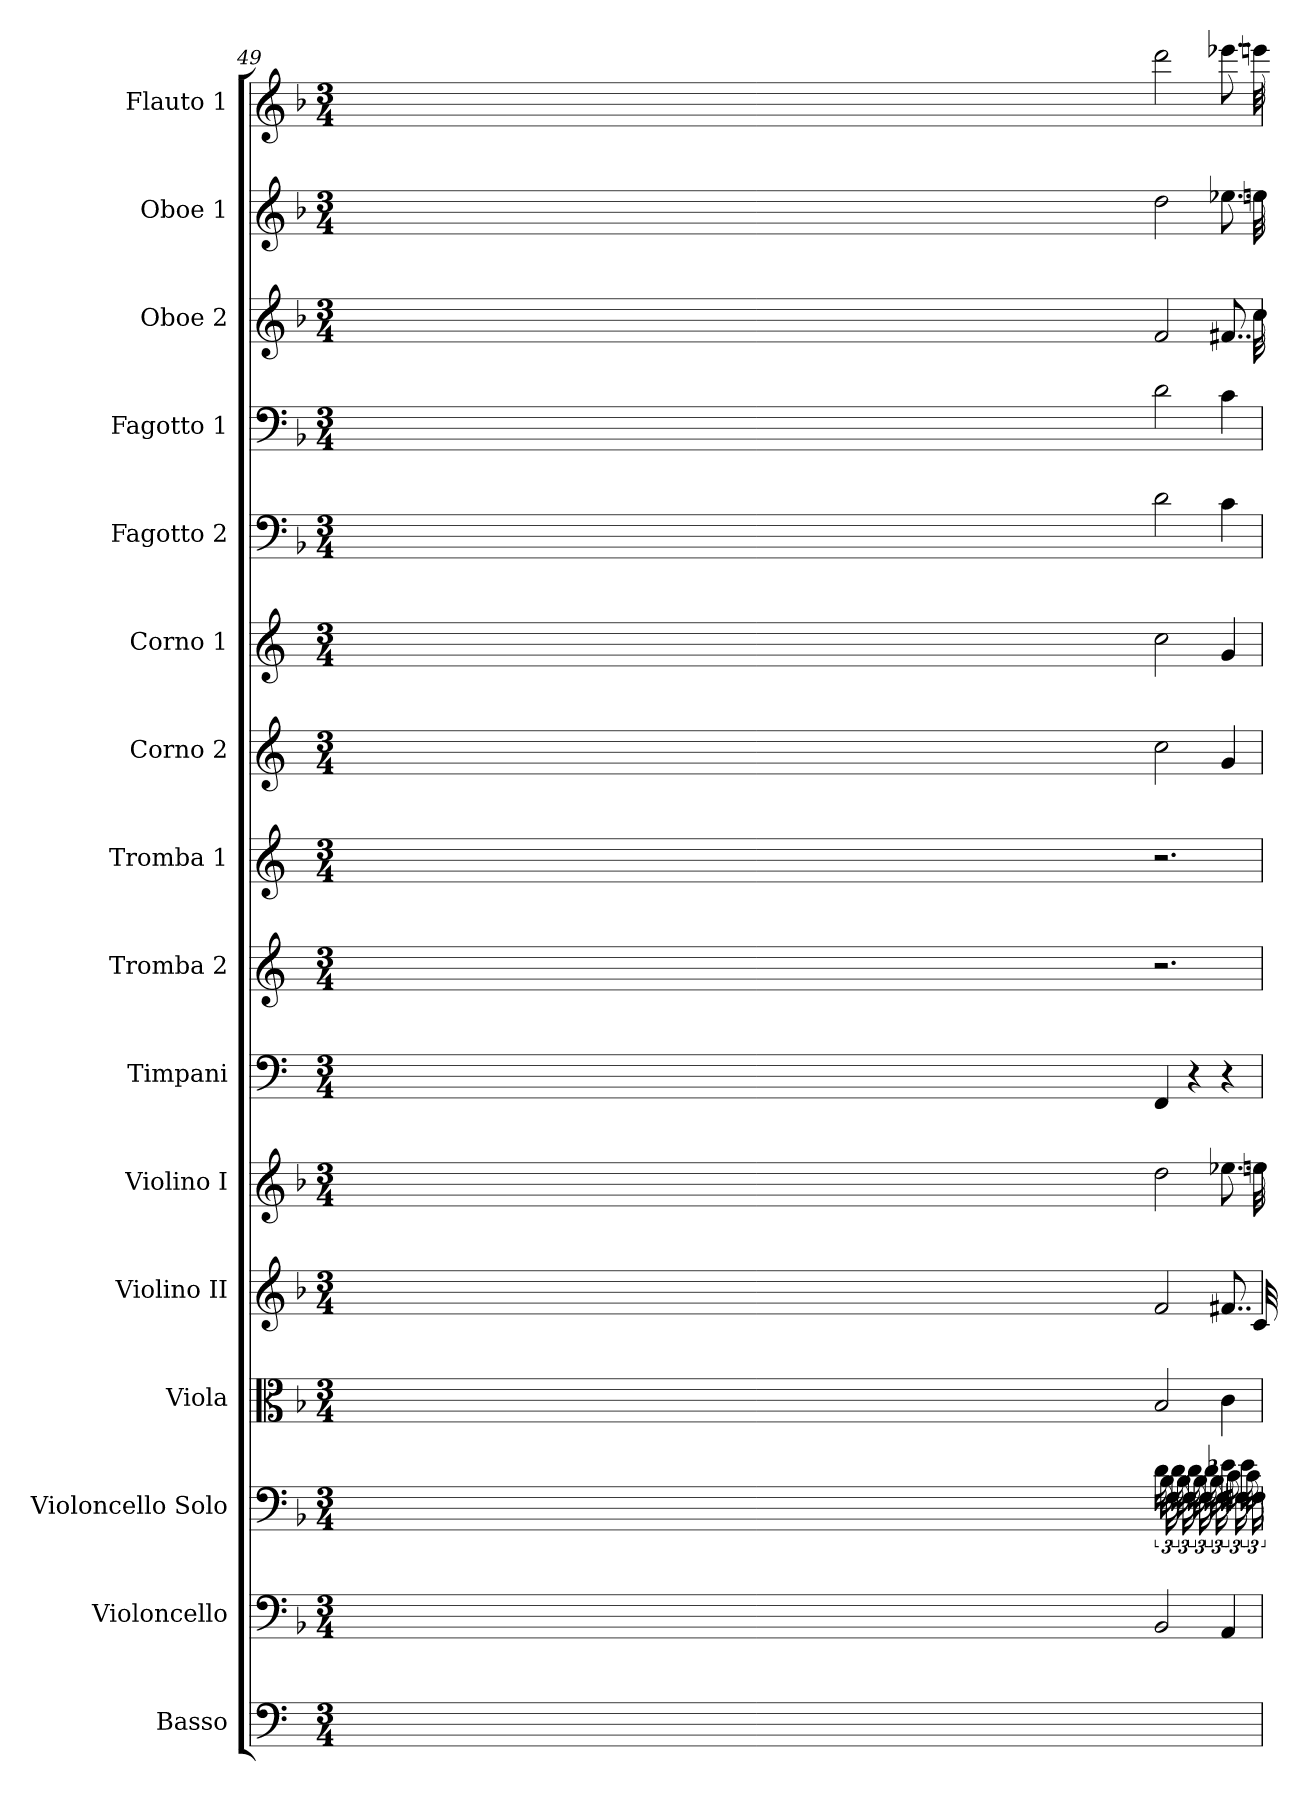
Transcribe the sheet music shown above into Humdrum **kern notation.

**kern	**kern	**kern	**kern	**kern	**kern	**kern	**kern	**kern	**kern	**kern	**kern	**kern	**kern	**kern	**kern
*part16	*part15	*part14	*part13	*part12	*part11	*part10	*part9	*part8	*part7	*part6	*part5	*part4	*part3	*part2	*part1
*staff16	*staff15	*staff14	*staff13	*staff12	*staff11	*staff10	*staff9	*staff8	*staff7	*staff6	*staff5	*staff4	*staff3	*staff2	*staff1
*I"Basso	*I"Violoncello	*I"Violoncello Solo	*I"Viola	*I"Violino II	*I"Violino I	*I"Timpani	*I"Tromba 2	*I"Tromba 1	*I"Corno 2	*I"Corno 1	*I"Fagotto 2	*I"Fagotto 1	*I"Oboe 2	*I"Oboe 1	*I"Flauto 1
*	*I'Vc	*I'Vc	*I'Vla	*I'Vln	*I'Vln	*	*	*	*	*	*	*	*I'Ob	*I'Ob	*I'Fl
*clefF4	*clefF4	*clefF4	*clefC3	*clefG2	*clefG2	*clefF4	*clefG2	*clefG2	*clefG2	*clefG2	*clefF4	*clefF4	*clefG2	*clefG2	*clefG2
*ITrd7c12	*	*	*	*	*	*	*ITrd1c2	*ITrd1c2	*ITrd4c7	*ITrd4c7	*	*	*	*	*
*	*k[b-]	*k[b-]	*k[b-]	*k[b-]	*k[b-]	*	*	*	*	*	*k[b-]	*k[b-]	*k[b-]	*k[b-]	*k[b-]
*M3/4	*M3/4	*M3/4	*M3/4	*M3/4	*M3/4	*M3/4	*M3/4	*M3/4	*M3/4	*M3/4	*M3/4	*M3/4	*M3/4	*M3/4	*M3/4
=49	=49	=49	=49	=49	=49	=49	=49	=49	=49	=49	=49	=49	=49	=49	=49
1ryy	1ryy	1ryy	1ryy	1ryy	1ryy	1ryy	1ryy	1ryy	1ryy	1ryy	1ryy	1ryy	1ryy	1ryy	1ryy
1ryy	1ryy	1ryy	1ryy	1ryy	1ryy	1ryy	1ryy	1ryy	1ryy	1ryy	1ryy	1ryy	1ryy	1ryy	1ryy
1ryy	1ryy	1ryy	1ryy	1ryy	1ryy	1ryy	1ryy	1ryy	1ryy	1ryy	1ryy	1ryy	1ryy	1ryy	1ryy
1ryy	1ryy	1ryy	1ryy	1ryy	1ryy	1ryy	1ryy	1ryy	1ryy	1ryy	1ryy	1ryy	1ryy	1ryy	1ryy
1ryy	1ryy	1ryy	1ryy	1ryy	1ryy	1ryy	1ryy	1ryy	1ryy	1ryy	1ryy	1ryy	1ryy	1ryy	1ryy
1ryy	1ryy	1ryy	1ryy	1ryy	1ryy	1ryy	1ryy	1ryy	1ryy	1ryy	1ryy	1ryy	1ryy	1ryy	1ryy
1ryy	1ryy	1ryy	1ryy	1ryy	1ryy	1ryy	1ryy	1ryy	1ryy	1ryy	1ryy	1ryy	1ryy	1ryy	1ryy
1ryy	1ryy	1ryy	1ryy	1ryy	1ryy	1ryy	1ryy	1ryy	1ryy	1ryy	1ryy	1ryy	1ryy	1ryy	1ryy
1ryy	1ryy	1ryy	1ryy	1ryy	1ryy	1ryy	1ryy	1ryy	1ryy	1ryy	1ryy	1ryy	1ryy	1ryy	1ryy
1ryy	1ryy	1ryy	1ryy	1ryy	1ryy	1ryy	1ryy	1ryy	1ryy	1ryy	1ryy	1ryy	1ryy	1ryy	1ryy
1ryy	1ryy	1ryy	1ryy	1ryy	1ryy	1ryy	1ryy	1ryy	1ryy	1ryy	1ryy	1ryy	1ryy	1ryy	1ryy
1ryy	1ryy	1ryy	1ryy	1ryy	1ryy	1ryy	1ryy	1ryy	1ryy	1ryy	1ryy	1ryy	1ryy	1ryy	1ryy
1ryy	1ryy	1ryy	1ryy	1ryy	1ryy	1ryy	1ryy	1ryy	1ryy	1ryy	1ryy	1ryy	1ryy	1ryy	1ryy
1ryy	1ryy	1ryy	1ryy	1ryy	1ryy	1ryy	1ryy	1ryy	1ryy	1ryy	1ryy	1ryy	1ryy	1ryy	1ryy
1ryy	1ryy	1ryy	1ryy	1ryy	1ryy	1ryy	1ryy	1ryy	1ryy	1ryy	1ryy	1ryy	1ryy	1ryy	1ryy
1ryy	1ryy	1ryy	1ryy	1ryy	1ryy	1ryy	1ryy	1ryy	1ryy	1ryy	1ryy	1ryy	1ryy	1ryy	1ryy
1ryy	1ryy	1ryy	1ryy	1ryy	1ryy	1ryy	1ryy	1ryy	1ryy	1ryy	1ryy	1ryy	1ryy	1ryy	1ryy
1ryy	1ryy	1ryy	1ryy	1ryy	1ryy	1ryy	1ryy	1ryy	1ryy	1ryy	1ryy	1ryy	1ryy	1ryy	1ryy
1ryy	1ryy	1ryy	1ryy	1ryy	1ryy	1ryy	1ryy	1ryy	1ryy	1ryy	1ryy	1ryy	1ryy	1ryy	1ryy
1ryy	1ryy	1ryy	1ryy	1ryy	1ryy	1ryy	1ryy	1ryy	1ryy	1ryy	1ryy	1ryy	1ryy	1ryy	1ryy
1ryy	1ryy	1ryy	1ryy	1ryy	1ryy	1ryy	1ryy	1ryy	1ryy	1ryy	1ryy	1ryy	1ryy	1ryy	1ryy
1ryy	1ryy	1ryy	1ryy	1ryy	1ryy	1ryy	1ryy	1ryy	1ryy	1ryy	1ryy	1ryy	1ryy	1ryy	1ryy
1ryy	1ryy	1ryy	1ryy	1ryy	1ryy	1ryy	1ryy	1ryy	1ryy	1ryy	1ryy	1ryy	1ryy	1ryy	1ryy
1ryy	1ryy	1ryy	1ryy	1ryy	1ryy	1ryy	1ryy	1ryy	1ryy	1ryy	1ryy	1ryy	1ryy	1ryy	1ryy
1ryy	1ryy	1ryy	1ryy	1ryy	1ryy	1ryy	1ryy	1ryy	1ryy	1ryy	1ryy	1ryy	1ryy	1ryy	1ryy
1ryy	1ryy	1ryy	1ryy	1ryy	1ryy	1ryy	1ryy	1ryy	1ryy	1ryy	1ryy	1ryy	1ryy	1ryy	1ryy
1ryy	1ryy	1ryy	1ryy	1ryy	1ryy	1ryy	1ryy	1ryy	1ryy	1ryy	1ryy	1ryy	1ryy	1ryy	1ryy
1ryy	1ryy	1ryy	1ryy	1ryy	1ryy	1ryy	1ryy	1ryy	1ryy	1ryy	1ryy	1ryy	1ryy	1ryy	1ryy
1ryy	1ryy	1ryy	1ryy	1ryy	1ryy	1ryy	1ryy	1ryy	1ryy	1ryy	1ryy	1ryy	1ryy	1ryy	1ryy
1ryy	1ryy	1ryy	1ryy	1ryy	1ryy	1ryy	1ryy	1ryy	1ryy	1ryy	1ryy	1ryy	1ryy	1ryy	1ryy
1ryy	1ryy	1ryy	1ryy	1ryy	1ryy	1ryy	1ryy	1ryy	1ryy	1ryy	1ryy	1ryy	1ryy	1ryy	1ryy
1ryy	1ryy	1ryy	1ryy	1ryy	1ryy	1ryy	1ryy	1ryy	1ryy	1ryy	1ryy	1ryy	1ryy	1ryy	1ryy
1ryy	1ryy	1ryy	1ryy	1ryy	1ryy	1ryy	1ryy	1ryy	1ryy	1ryy	1ryy	1ryy	1ryy	1ryy	1ryy
1ryy	1ryy	1ryy	1ryy	1ryy	1ryy	1ryy	1ryy	1ryy	1ryy	1ryy	1ryy	1ryy	1ryy	1ryy	1ryy
1ryy	1ryy	1ryy	1ryy	1ryy	1ryy	1ryy	1ryy	1ryy	1ryy	1ryy	1ryy	1ryy	1ryy	1ryy	1ryy
1ryy	1ryy	1ryy	1ryy	1ryy	1ryy	1ryy	1ryy	1ryy	1ryy	1ryy	1ryy	1ryy	1ryy	1ryy	1ryy
4ryy	4ryy	4ryy	4ryy	4ryy	4ryy	4ryy	4ryy	4ryy	4ryy	4ryy	4ryy	4ryy	4ryy	4ryy	4ryy
2.ryy	2BB-	24d	2B-	2f	2dd	4FF	2.r	2.r	2f	2f	2d	2d	2f	2dd	2ddd
.	.	24B-	.	.	.	.	.	.	.	.	.	.	.	.	.
.	.	24F	.	.	.	.	.	.	.	.	.	.	.	.	.
.	.	24d	.	.	.	.	.	.	.	.	.	.	.	.	.
.	.	24B-	.	.	.	.	.	.	.	.	.	.	.	.	.
.	.	24F	.	.	.	.	.	.	.	.	.	.	.	.	.
.	.	24d	.	.	.	4r	.	.	.	.	.	.	.	.	.
.	.	24B-	.	.	.	.	.	.	.	.	.	.	.	.	.
.	.	24F	.	.	.	.	.	.	.	.	.	.	.	.	.
.	.	24d	.	.	.	.	.	.	.	.	.	.	.	.	.
.	.	24B-	.	.	.	.	.	.	.	.	.	.	.	.	.
.	.	24F	.	.	.	.	.	.	.	.	.	.	.	.	.
.	4AA	24e-X	4c	8..f#X	8..ee-X	4r	.	.	4c	4c	4c	4c	8..f#X	8..ee-X	8..eee-X
.	.	24c	.	.	.	.	.	.	.	.	.	.	.	.	.
.	.	24F#X	.	.	.	.	.	.	.	.	.	.	.	.	.
.	.	24e-	.	.	.	.	.	.	.	.	.	.	.	.	.
.	.	24c	.	.	.	.	.	.	.	.	.	.	.	.	.
.	.	24F#	.	.	.	.	.	.	.	.	.	.	.	.	.
.	.	.	.	32c	32een	.	.	.	.	.	.	.	32cc	32ee	32eeen
=	=	=	=	=	=	=	=	=	=	=	=	=	=	=	=
*-	*-	*-	*-	*-	*-	*-	*-	*-	*-	*-	*-	*-	*-	*-	*-
